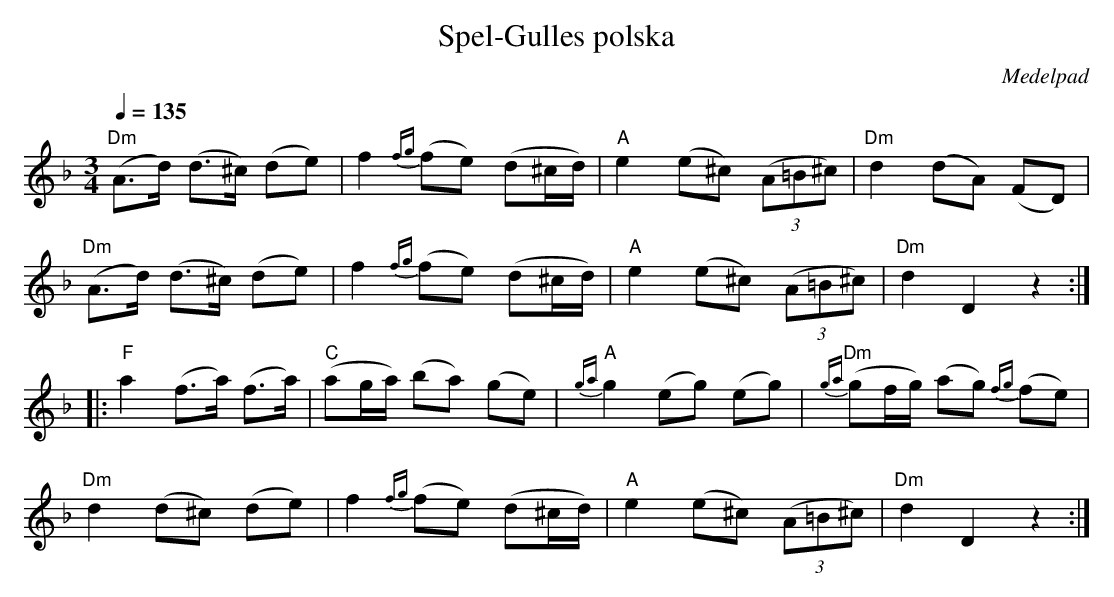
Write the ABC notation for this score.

X:1
T:Spel-Gulles polska
O:Medelpad
M:3/4
L:1/8
Q:1/4=135
K:Dm
"Dm"(A>d) (d>^c) (de)|f2 {fg}(fe) (d^c/d/)|"A"e2 (e^c) (3(A=B^c)|"Dm"d2 (dA) (FD)|
"Dm"(A>d) (d>^c) (de)|f2 {fg}(fe) (d^c/d/)|"A"e2 (e^c) (3(A=B^c)|"Dm"d2 D2 z2:|
|:"F"a2 (f>a) (f>a)|"C"(ag/a/) (ba) (ge)|"A"{ga}g2 (eg) (eg)|"Dm"{ga}(gf/g/) (ag) {fg}(fe)|
"Dm"d2 (d^c) (de)|f2 {fg}(fe) (d^c/d/)|"A"e2 (e^c) (3(A=B^c)|"Dm"d2 D2 z2:|
